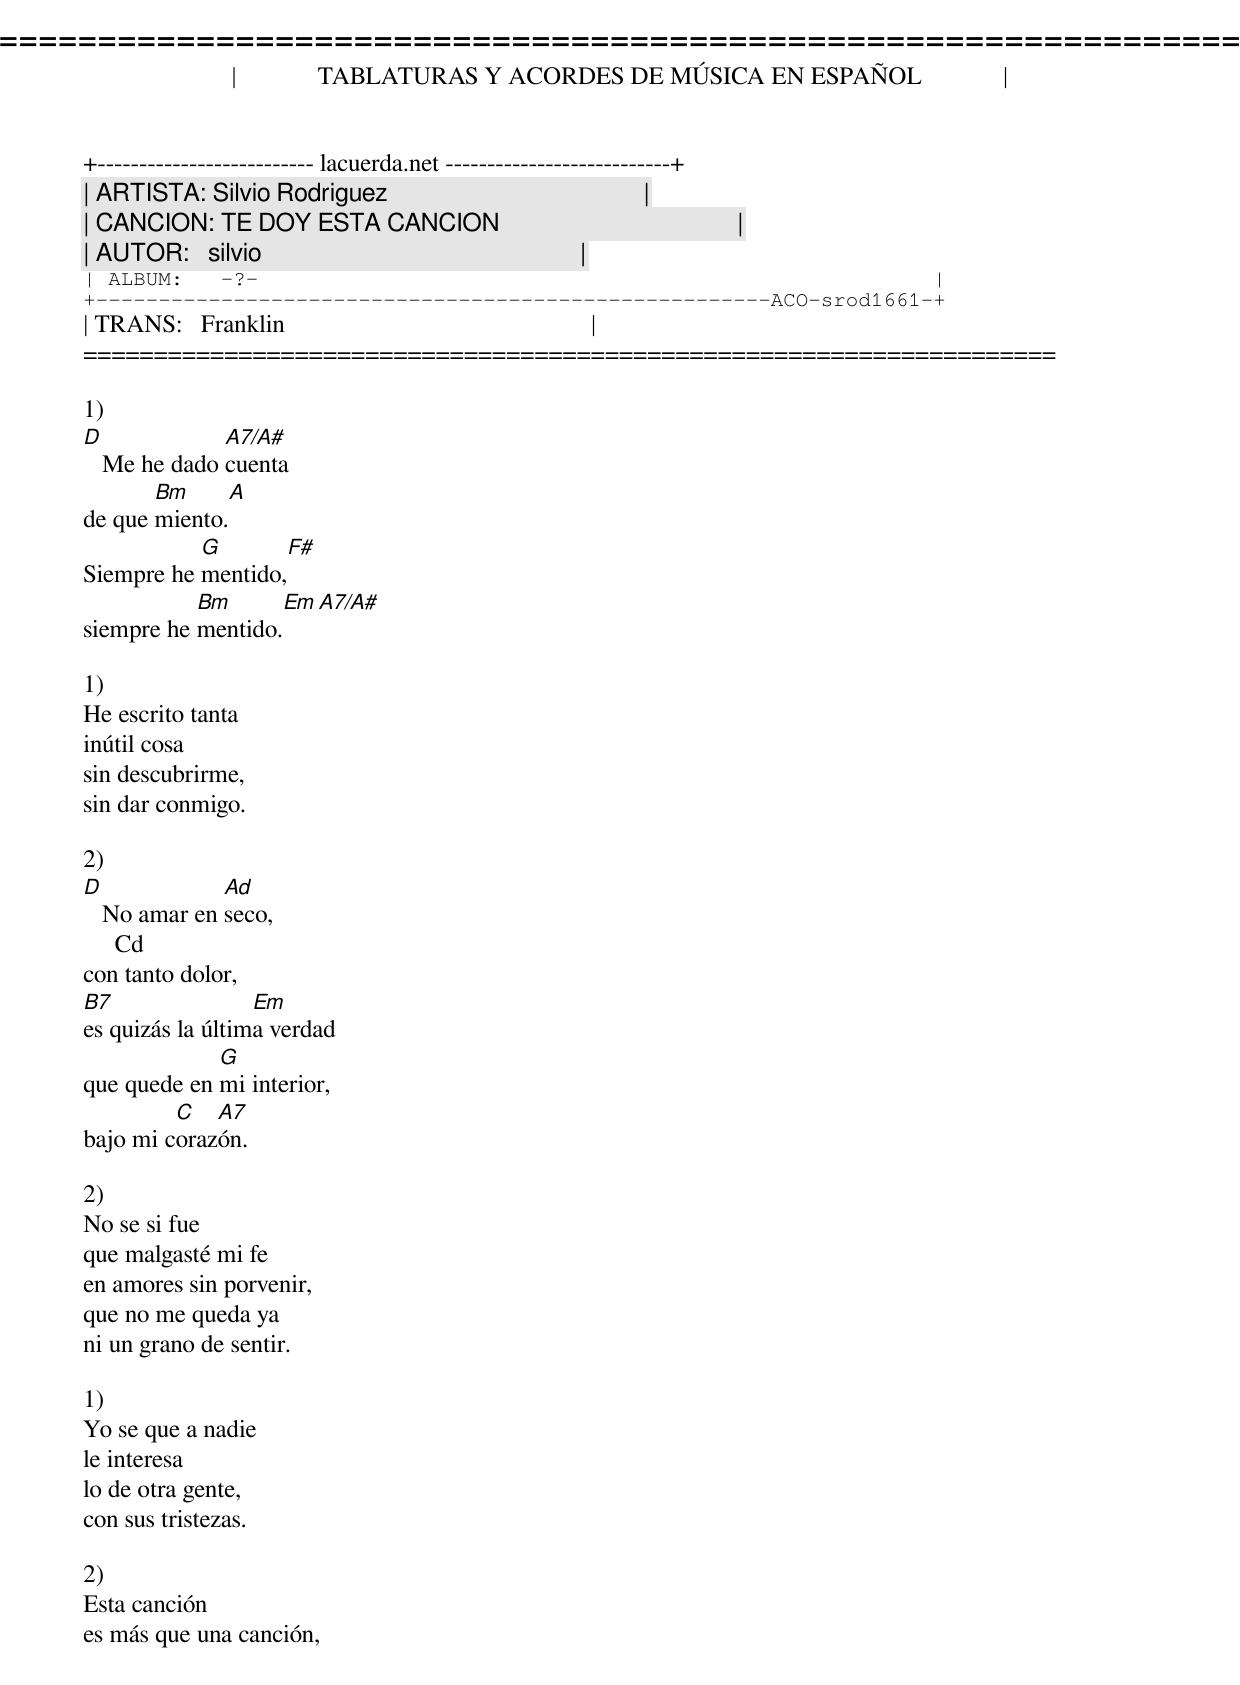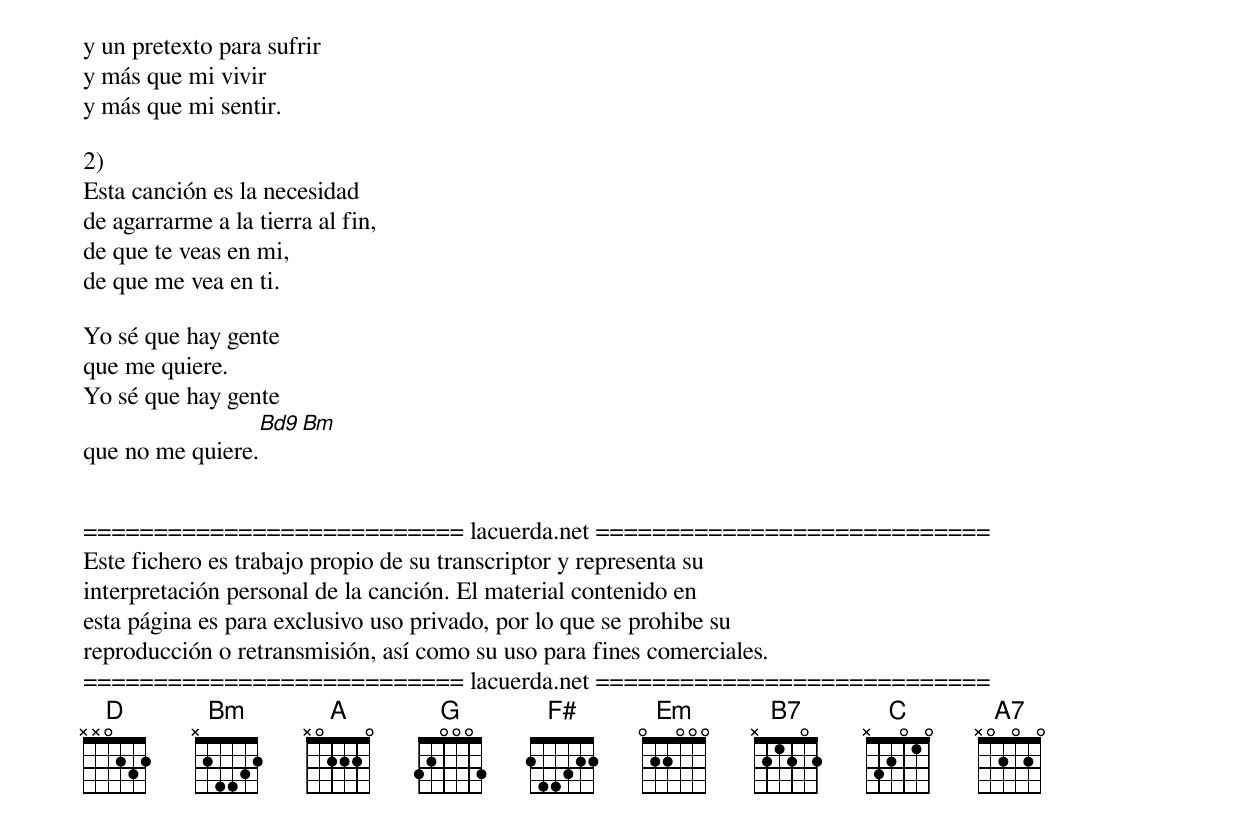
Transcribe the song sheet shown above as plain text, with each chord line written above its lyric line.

=====================================================================
|             TABLATURAS Y ACORDES DE MÚSICA EN ESPAÑOL             |
+-------------------------- lacuerda.net ---------------------------+
| ARTISTA: Silvio Rodriguez                                         |
| CANCION: TE DOY ESTA CANCION                                      |
| AUTOR:   silvio                                                   |
| ALBUM:   -?-                                                      |
+------------------------------------------------------ACO-srod1661-+
| TRANS:   Franklin                                                 |
=====================================================================

1)
D             A7/A#
   Me he dado cuenta
       Bm      A
de que miento.
           G         F#
Siempre he mentido,
           Bm       Em A7/A#
siempre he mentido.

1)
He escrito tanta
inútil cosa
sin descubrirme,
sin dar conmigo.

2)
D             Ad
   No amar en seco,
     Cd
con tanto dolor,
B7                Em
es quizás la última verdad
             G
que quede en mi interior,
         C   A7
bajo mi corazón.

2)
No se si fue
que malgasté mi fe
en amores sin porvenir,
que no me queda ya
ni un grano de sentir.

1)
Yo se que a nadie
le interesa
lo de otra gente,
con sus tristezas.

2)
Esta canción
es más que una canción,
y un pretexto para sufrir
y más que mi vivir
y más que mi sentir.

2)
Esta canción es la necesidad
de agarrarme a la tierra al fin,
de que te veas en mi,
de que me vea en ti.

Yo sé que hay gente
que me quiere.
Yo sé que hay gente
                        Bd9  Bm
que no me quiere.


=========================== lacuerda.net ============================
Este fichero es trabajo propio de su transcriptor y representa su
interpretación personal de la canción. El material contenido en
esta página es para exclusivo uso privado, por lo que se prohibe su
reproducción o retransmisión, así como su uso para fines comerciales.
=========================== lacuerda.net ============================
